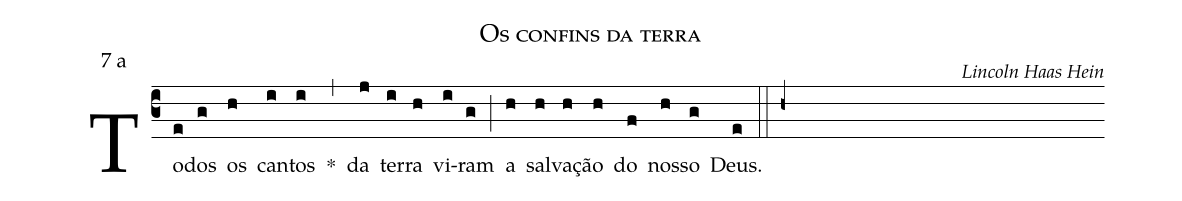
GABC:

name: Os confins da terra;
mode: 7;
mode-differentia: a;
commentary: Lincoln Haas Hein;
%%
(c3)

To(e)dos(g) os(h) can(i)tos(i) *(,) da(j) ter(i)ra(h) vi(i)ram(g) (;) a(h) sal(h)va(h)ção(h) do(f) nos(h)so(g) Deus.(e) (::h+)
